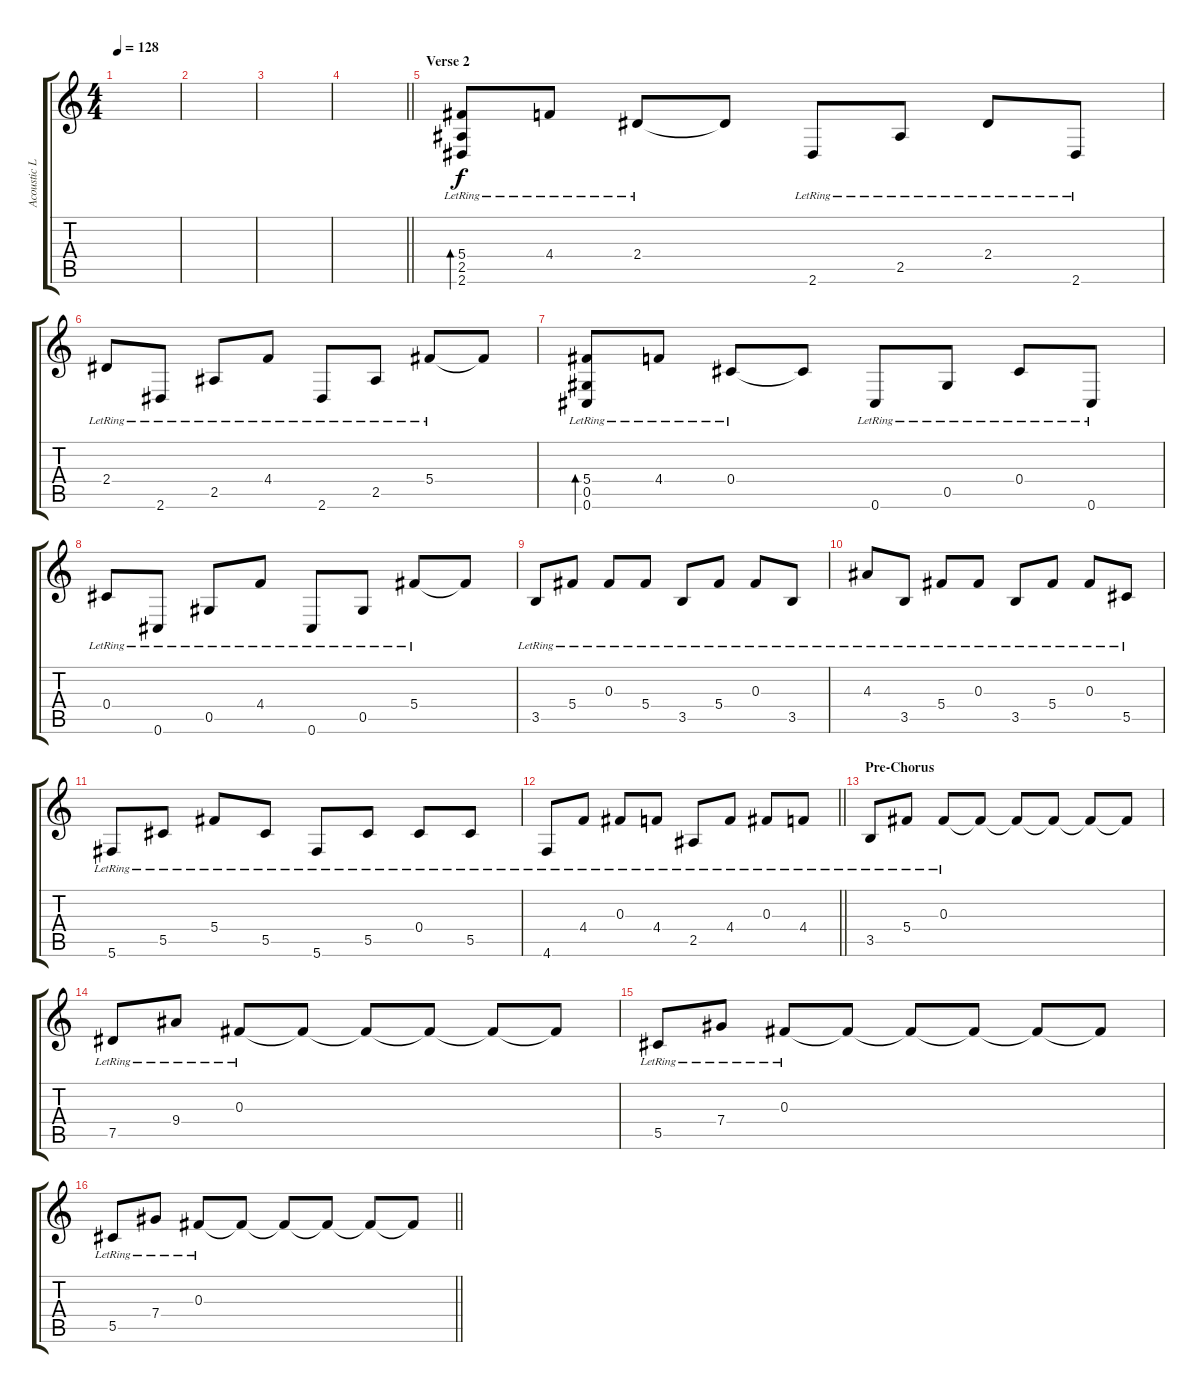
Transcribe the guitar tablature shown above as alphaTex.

\track ("Acoustic Lead Guitar" "Acoustic L") {instrument acousticguitarsteel}
\staff {score tabs}
\tuning (Eb4 Bb3 Gb3 Db3 Ab2 Db2) {hide}
\ts (4 4)
\tempo 128
\clef g2
\ks c
|
|
|
\barLineRight lightlight
|
\section ("" "Verse 2")
(5.4{lr} 2.5{lr} 2.6{lr}).8{bd 240} 4.4{lr}.8 2.4{lr}.8 2.4{t}.8 2.6{lr}.8 2.5{lr}.8 2.4{lr}.8 2.6{lr}.8 |
2.4{lr}.8 2.6{lr}.8 2.5{lr}.8 4.4{lr}.8 2.6{lr}.8 2.5{lr}.8 5.4{lr}.8 5.4{t}.8 |
(5.4{lr} 0.5{lr} 0.6{lr}).8{bd 240} 4.4{lr}.8 0.4{lr}.8 0.4{t}.8 0.6{lr}.8 0.5{lr}.8 0.4{lr}.8 0.6{lr}.8 |
0.4{lr}.8 0.6{lr}.8 0.5{lr}.8 4.4{lr}.8 0.6{lr}.8 0.5{lr}.8 5.4{lr}.8 5.4{t}.8 |
3.5{lr}.8 5.4{lr}.8 0.3{lr}.8 5.4{lr}.8 3.5{lr}.8 5.4{lr}.8 0.3{lr}.8 3.5{lr}.8 |
4.3{lr}.8 3.5{lr}.8 5.4{lr}.8 0.3{lr}.8 3.5{lr}.8 5.4{lr}.8 0.3{lr}.8 5.5{lr}.8 |
5.6{lr}.8 5.5{lr}.8 5.4{lr}.8 5.5{lr}.8 5.6{lr}.8 5.5{lr}.8 0.4{lr}.8 5.5{lr}.8 |
\barLineRight lightlight
4.6{lr}.8 4.4{lr}.8 0.3{lr}.8 4.4{lr}.8 2.5{lr}.8 4.4{lr}.8 0.3{lr}.8 4.4{lr}.8 |
\section ("" "Pre-Chorus")
3.5{lr}.8 5.4{lr}.8 0.3{lr}.8 0.3{t}.8 0.3{t}.8 0.3{t}.8 0.3{t}.8 0.3{t}.8 |
7.5{lr}.8 9.4{lr}.8 0.3{lr}.8 0.3{t}.8 0.3{t}.8 0.3{t}.8 0.3{t}.8 0.3{t}.8 |
5.5{lr}.8 7.4{lr}.8 0.3{lr}.8 0.3{t}.8 0.3{t}.8 0.3{t}.8 0.3{t}.8 0.3{t}.8 |
\barLineRight lightlight
5.5{lr}.8 7.4{lr}.8 0.3{lr}.8 0.3{t}.8 0.3{t}.8 0.3{t}.8 0.3{t}.8 0.3{t}.8
